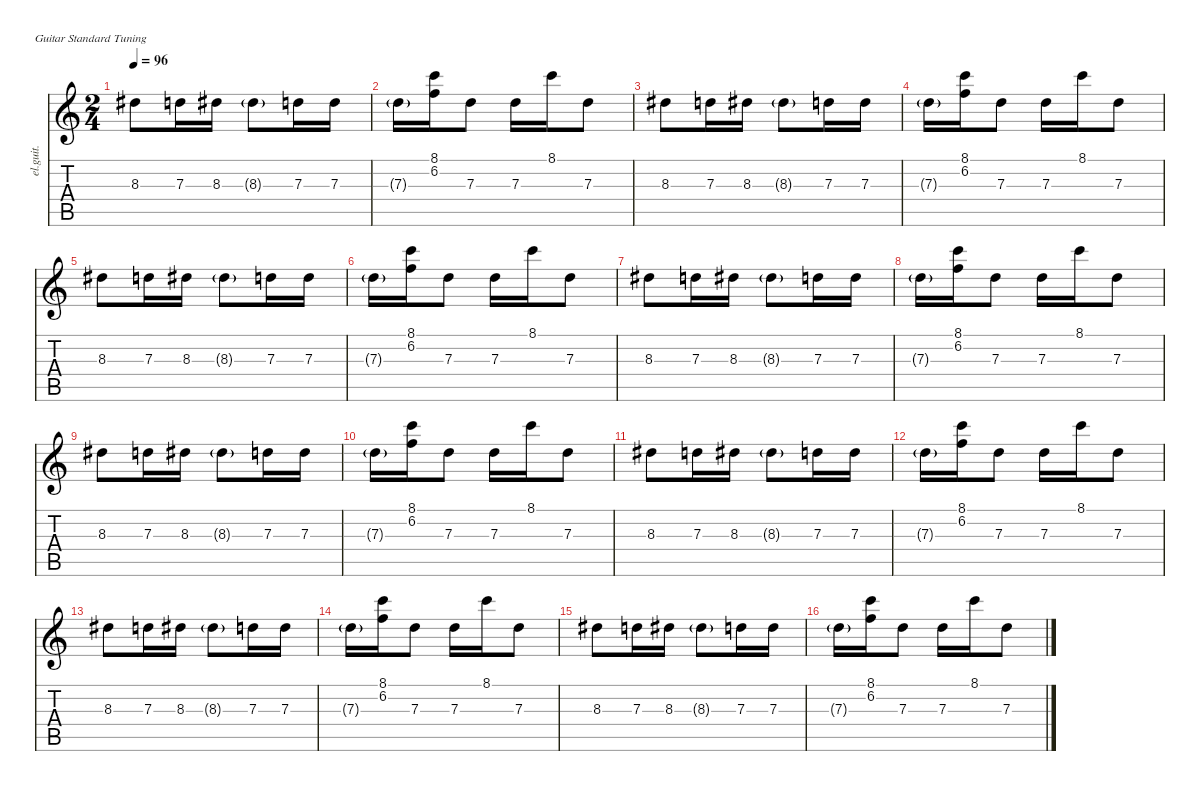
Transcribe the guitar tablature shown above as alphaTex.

\defaultSystemsLayout 4
\hideDynamics
\bracketExtendMode nobrackets
\otherSystemsTrackNameOrientation horizontal
\track ("Guitar 2" "el.guit.") {instrument electricguitarclean}
\staff {score tabs}
\tuning (E4 B3 G3 D3 A2 E2)
\ts (2 4)
\tempo 96
\clef g2
\ks c
8.3{acc #}.8{dy f} 7.3.16 8.3{acc #}.16 8.3{g acc #}.8{dy fff} 7.3.16{dy f} 7.3.16 |
7.3{g}.16{dy fff} (8.1 6.2).16{dy f} 7.3.8 7.3.16 8.1.16 7.3.8 |
8.3{acc #}.8 7.3.16 8.3{acc #}.16 8.3{g acc #}.8{dy fff} 7.3.16{dy f} 7.3.16 |
7.3{g}.16{dy fff} (8.1 6.2).16{dy f} 7.3.8 7.3.16 8.1.16 7.3.8 |
8.3{acc #}.8 7.3.16 8.3{acc #}.16 8.3{g acc #}.8{dy fff} 7.3.16{dy f} 7.3.16 |
7.3{g}.16{dy fff} (8.1 6.2).16{dy f} 7.3.8 7.3.16 8.1.16 7.3.8 |
8.3{acc #}.8 7.3.16 8.3{acc #}.16 8.3{g acc #}.8{dy fff} 7.3.16{dy f} 7.3.16 |
7.3{g}.16{dy fff} (8.1 6.2).16{dy f} 7.3.8 7.3.16 8.1.16 7.3.8 |
8.3{acc #}.8 7.3.16 8.3{acc #}.16 8.3{g acc #}.8{dy fff} 7.3.16{dy f} 7.3.16 |
7.3{g}.16{dy fff} (8.1 6.2).16{dy f} 7.3.8 7.3.16 8.1.16 7.3.8 |
8.3{acc #}.8 7.3.16 8.3{acc #}.16 8.3{g acc #}.8{dy fff} 7.3.16{dy f} 7.3.16 |
7.3{g}.16{dy fff} (8.1 6.2).16{dy f} 7.3.8 7.3.16 8.1.16 7.3.8 |
8.3{acc #}.8 7.3.16 8.3{acc #}.16 8.3{g acc #}.8{dy fff} 7.3.16{dy f} 7.3.16 |
7.3{g}.16{dy fff} (8.1 6.2).16{dy f} 7.3.8 7.3.16 8.1.16 7.3.8 |
8.3{acc #}.8 7.3.16 8.3{acc #}.16 8.3{g acc #}.8{dy fff} 7.3.16{dy f} 7.3.16 |
7.3{g}.16{dy fff} (8.1 6.2).16{dy f} 7.3.8 7.3.16 8.1.16 7.3.8
